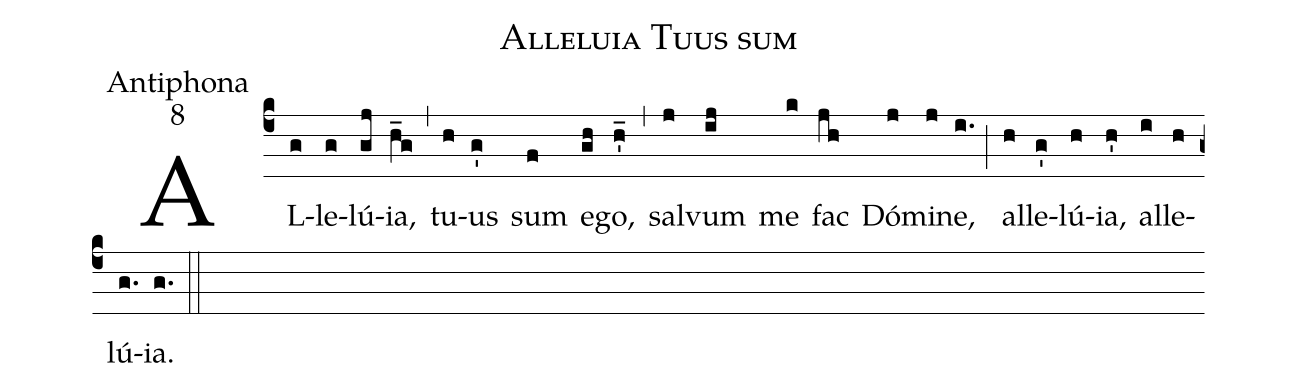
name:Alleluia Tuus sum;
office-part:Antiphona;
mode:8;
%%
(c4) AL(g)le(g)lú(gj)ia,(h_g) (,) tu(h)us(g') sum(f) e(gh)go,(h'_) (,) sal(j)vum(ij) me(k) fac(jh) Dó(j)mi(j)ne,(i.) (;) al(h)le(g')lú(h)ia,(h') al(i)le(h)lú(g.)ia.(g.) (::)
